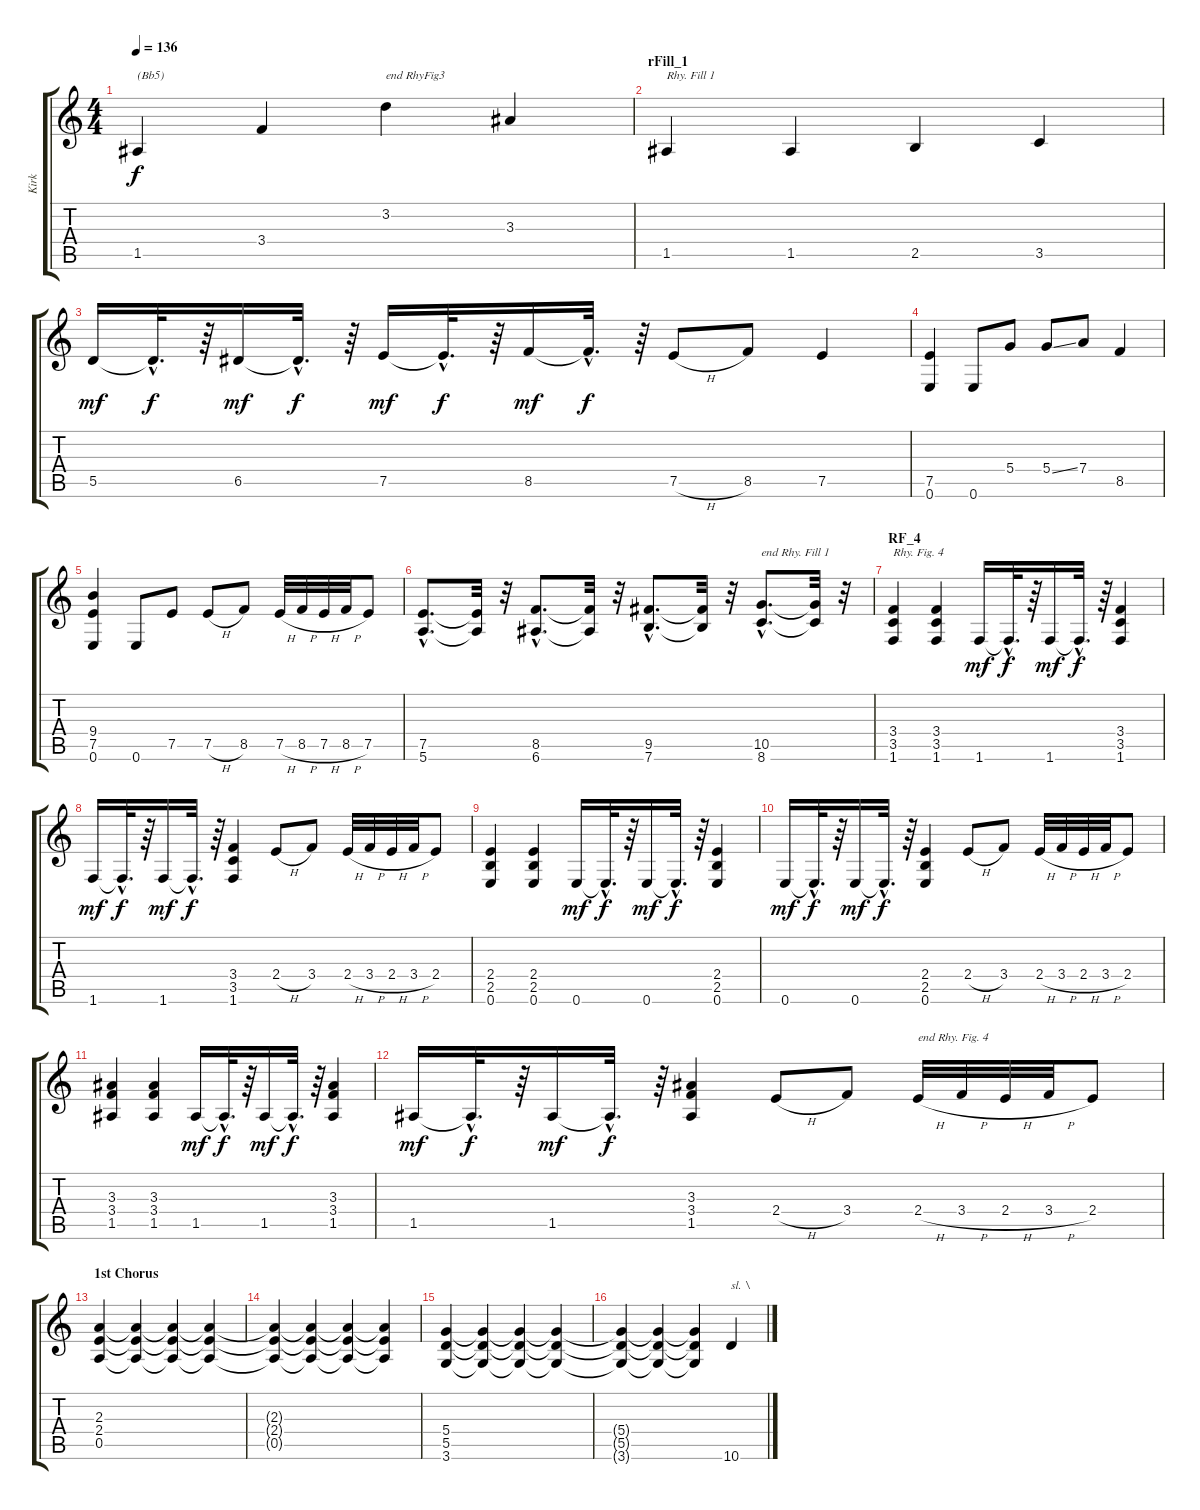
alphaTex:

\track ("Kirk" "Kirk") {instrument distortionguitar}
\staff {score tabs}
\tuning (E4 B3 G3 D3 A2 E2) {hide}
\ts (4 4)
\tempo 136
\clef g2
\ks c
1.5.4{txt "(Bb5)" dy f} 3.4.4 3.2.4{txt "end RhyFig3 "} 3.3.4 |
\section ("" "rFill_1")
1.5.4{txt "Rhy. Fill 1"} 1.5.4 2.5.4 3.5.4 |
5.5.16{dy mf} 5.5{hac t}.32{d dy f} r.64 6.5.16{dy mf} 6.5{hac t}.32{d dy f} r.64 7.5.16{dy mf} 7.5{hac t}.32{d dy f} r.64 8.5.16{dy mf} 8.5{hac t}.32{d dy f} r.64 7.5{h}.8 8.5.8 7.5.4 |
(7.5 0.6).4 0.6.8 5.4.8 5.4{ss}.8 7.4.8 8.5.4 |
(9.4 7.5 0.6).4 0.6.8 7.5.8 7.5{h}.8 8.5.8 7.5{h}.32 8.5{h}.32 7.5{h}.32 8.5{h}.32 7.5.8 |
(7.5{hac} 5.6{hac}).8{d} (7.5{t} 5.6{t}).32 r.32 (8.5{hac} 6.6{hac}).8{d} (8.5{t} 6.6{t}).32 r.32 (9.5{hac} 7.6{hac}).8{d} (9.5{t} 7.6{t}).32 r.32 (10.5{hac} 8.6{hac}).8{d txt "end Rhy. Fill 1"} (10.5{t} 8.6{t}).32 r.32 |
\section ("" "RF_4")
(3.4 3.5 1.6).4{txt "Rhy. Fig. 4"} (3.4 3.5 1.6).4 1.6.16{dy mf} 1.6{hac t}.32{d dy f} r.64 1.6.16{dy mf} 1.6{hac t}.32{d dy f} r.64 (3.4 3.5 1.6).4 |
1.6.16{dy mf} 1.6{hac t}.32{d dy f} r.64 1.6.16{dy mf} 1.6{hac t}.32{d dy f} r.64 (3.4 3.5 1.6).4 2.4{h}.8 3.4.8 2.4{h}.32 3.4{h}.32 2.4{h}.32 3.4{h}.32 2.4.8 |
(2.4 2.5 0.6).4 (2.4 2.5 0.6).4 0.6.16{dy mf} 0.6{hac t}.32{d dy f} r.64 0.6.16{dy mf} 0.6{hac t}.32{d dy f} r.64 (2.4 2.5 0.6).4 |
0.6.16{dy mf} 0.6{hac t}.32{d dy f} r.64 0.6.16{dy mf} 0.6{hac t}.32{d dy f} r.64 (2.4 2.5 0.6).4 2.4{h}.8 3.4.8 2.4{h}.32 3.4{h}.32 2.4{h}.32 3.4{h}.32 2.4.8 |
(3.3 3.4 1.5).4 (3.3 3.4 1.5).4 1.5.16{dy mf} 1.5{hac t}.32{d dy f} r.64 1.5.16{dy mf} 1.5{hac t}.32{d dy f} r.64 (3.3 3.4 1.5).4 |
1.5.16{dy mf} 1.5{hac t}.32{d dy f} r.64 1.5.16{dy mf} 1.5{hac t}.32{d dy f} r.64 (3.3 3.4 1.5).4 2.4{h}.8 3.4.8 2.4{h}.32{txt "end Rhy. Fig. 4"} 3.4{h}.32 2.4{h}.32 3.4{h}.32 2.4.8 |
\section ("" "1st Chorus")
(2.3 2.4 0.5).4 (2.3{t} 2.4{t} 0.5{t}).4 (2.3{t} 2.4{t} 0.5{t}).4 (2.3{t} 2.4{t} 0.5{t}).4 |
(2.3{t} 2.4{t} 0.5{t}).4 (2.3{t} 2.4{t} 0.5{t}).4 (2.3{t} 2.4{t} 0.5{t}).4 (2.3{t} 2.4{t} 0.5{t}).4 |
(5.4 5.5 3.6).4 (5.4{t} 5.5{t} 3.6{t}).4 (5.4{t} 5.5{t} 3.6{t}).4 (5.4{t} 5.5{t} 3.6{t}).4 |
(5.4{t} 5.5{t} 3.6{t}).4 (5.4{t} 5.5{t} 3.6{t}).4 (5.4{t} 5.5{t} 3.6{t}).4 10.6{ss}.4{txt "sl. \\"}
